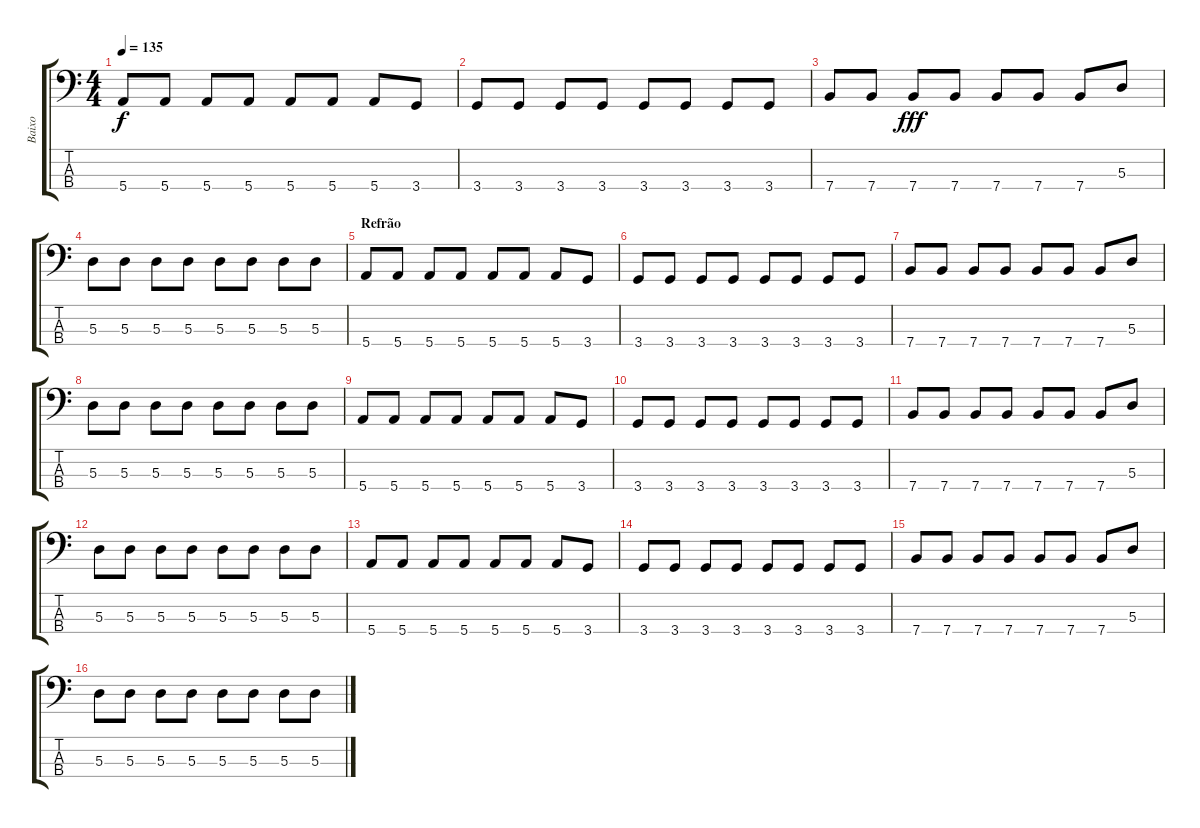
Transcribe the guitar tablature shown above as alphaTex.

\track ("Baixo" "Baixo") {instrument electricbassfinger}
\staff {score tabs}
\tuning (G2 D2 A1 E1) {hide}
\ts (4 4)
\tempo 135
\clef f4
\ks c
5.4.8{dy f} 5.4.8 5.4.8 5.4.8 5.4.8 5.4.8 5.4.8 3.4.8 |
3.4.8 3.4.8 3.4.8 3.4.8 3.4.8 3.4.8 3.4.8 3.4.8 |
7.4.8 7.4.8 7.4.8{dy fff} 7.4.8 7.4.8 7.4.8 7.4.8 5.3.8 |
5.3.8 5.3.8 5.3.8 5.3.8 5.3.8 5.3.8 5.3.8 5.3.8 |
\section ("" "Refrão")
5.4.8 5.4.8 5.4.8 5.4.8 5.4.8 5.4.8 5.4.8 3.4.8 |
3.4.8 3.4.8 3.4.8 3.4.8 3.4.8 3.4.8 3.4.8 3.4.8 |
7.4.8 7.4.8 7.4.8 7.4.8 7.4.8 7.4.8 7.4.8 5.3.8 |
5.3.8 5.3.8 5.3.8 5.3.8 5.3.8 5.3.8 5.3.8 5.3.8 |
5.4.8 5.4.8 5.4.8 5.4.8 5.4.8 5.4.8 5.4.8 3.4.8 |
3.4.8 3.4.8 3.4.8 3.4.8 3.4.8 3.4.8 3.4.8 3.4.8 |
7.4.8 7.4.8 7.4.8 7.4.8 7.4.8 7.4.8 7.4.8 5.3.8 |
5.3.8 5.3.8 5.3.8 5.3.8 5.3.8 5.3.8 5.3.8 5.3.8 |
5.4.8 5.4.8 5.4.8 5.4.8 5.4.8 5.4.8 5.4.8 3.4.8 |
3.4.8 3.4.8 3.4.8 3.4.8 3.4.8 3.4.8 3.4.8 3.4.8 |
7.4.8 7.4.8 7.4.8 7.4.8 7.4.8 7.4.8 7.4.8 5.3.8 |
5.3.8 5.3.8 5.3.8 5.3.8 5.3.8 5.3.8 5.3.8 5.3.8
